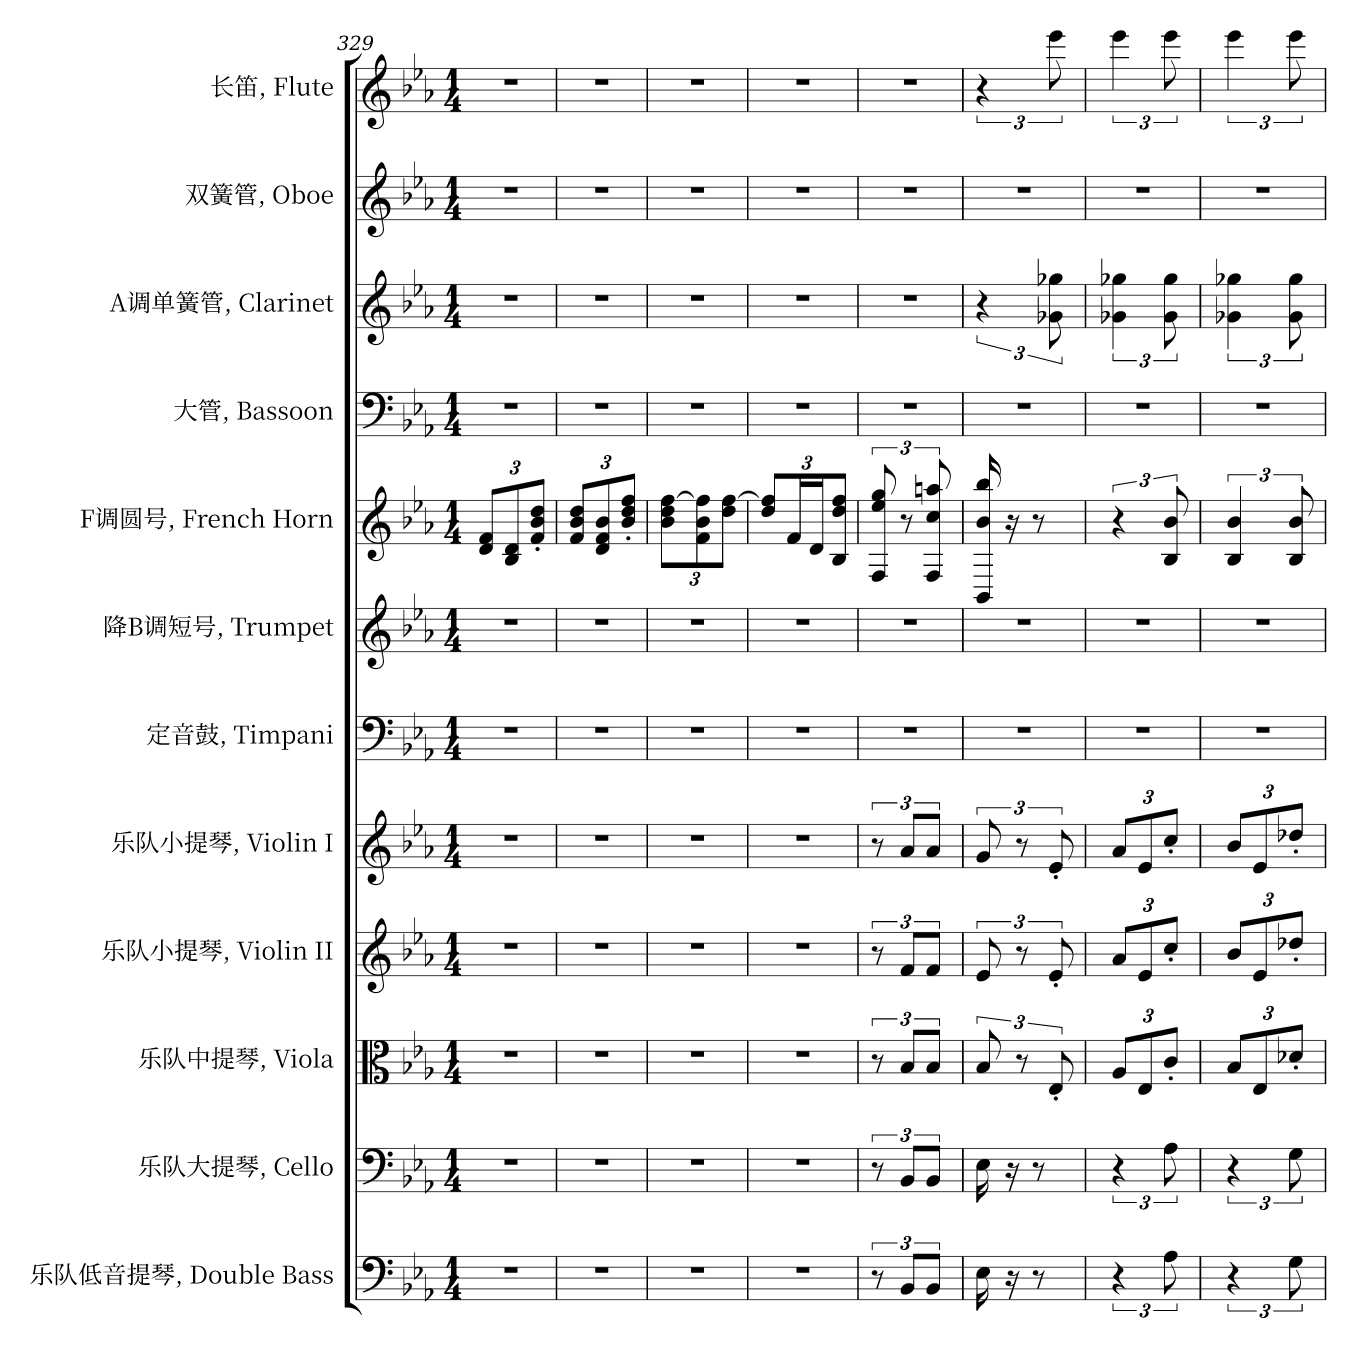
**kern	**kern	**kern	**kern	**kern	**kern	**kern	**kern	**kern	**kern	**kern	**kern
*part12	*part11	*part10	*part9	*part8	*part7	*part6	*part5	*part4	*part3	*part2	*part1
*staff12	*staff11	*staff10	*staff9	*staff8	*staff7	*staff6	*staff5	*staff4	*staff3	*staff2	*staff1
*I"乐队低音提琴, Double Bass	*I"乐队大提琴, Cello	*I"乐队中提琴, Viola	*I"乐队小提琴, Violin II	*I"乐队小提琴, Violin I	*I"定音鼓, Timpani	*I"降B调短号, Trumpet	*I"F调圆号, French Horn	*I"大管, Bassoon	*I"A调单簧管, Clarinet	*I"双簧管, Oboe	*I"长笛, Flute
*	*	*	*	*	*I'Timp.	*	*I'F Hn.	*I'Bsn.	*I'A Cl.	*I'Ob.	*I'Fl.
*clefF4	*clefF4	*clefC3	*clefG2	*clefG2	*clefF4	*clefG2	*clefG2	*clefF4	*clefG2	*clefG2	*clefG2
*ITrd7c12	*	*	*	*	*	*ITrd1c2	*ITrd4c7	*	*ITrd2c3	*	*
*k[b-e-a-]	*k[b-e-a-]	*k[b-e-a-]	*k[b-e-a-]	*k[b-e-a-]	*k[b-e-a-]	*k[b-e-a-d-g-]	*k[b-e-a-d-]	*k[b-e-a-]	*k[]	*k[b-e-a-]	*k[b-e-a-]
*M1/4	*M1/4	*M1/4	*M1/4	*M1/4	*M1/4	*M1/4	*M1/4	*M1/4	*M1/4	*M1/4	*M1/4
*	*	*	*	*	*	*	*Xbrackettup	*	*	*	*
=329	=329	=329	=329	=329	=329	=329	=329	=329	=329	=329	=329
4r	4r	4r	4r	4r	4r	4r	12G/ 12B-/L	4r	4r	4r	4r
.	.	.	.	.	.	.	12E-/ 12G/	.	.	.	.
.	.	.	.	.	.	.	12B-/' 12e-/' 12g/'J	.	.	.	.
=330	=330	=330	=330	=330	=330	=330	=330	=330	=330	=330	=330
4r	4r	4r	4r	4r	4r	4r	12B-/ 12e-/ 12g/L	4r	4r	4r	4r
.	.	.	.	.	.	.	12G/ 12B-/ 12e-/	.	.	.	.
.	.	.	.	.	.	.	12e-/' 12g/' 12b-/'J	.	.	.	.
=331	=331	=331	=331	=331	=331	=331	=331	=331	=331	=331	=331
4r	4r	4r	4r	4r	4r	4r	12e-\ 12g\ [12b-\L	4r	4r	4r	4r
.	.	.	.	.	.	.	12B-\ 12e-\ 12b-\]	.	.	.	.
.	.	.	.	.	.	.	12g\ [12b-\J	.	.	.	.
=332	=332	=332	=332	=332	=332	=332	=332	=332	=332	=332	=332
4r	4r	4r	4r	4r	4r	4r	12g/ 12b-/]L	4r	4r	4r	4r
.	.	.	.	.	.	.	24B-/L	.	.	.	.
.	.	.	.	.	.	.	24G/J	.	.	.	.
.	.	.	.	.	.	.	12E-/ 12g/ 12b-/J	.	.	.	.
!!LO:PB:g=z
=333	=333	=333	=333	=333	=333	=333	=333	=333	=333	=333	=333
*	*	*	*	*	*	*	*brackettup	*	*	*	*
12r	12r	12r	12r	12r	4r	4r	12BB-/ 12a-/ 12cc/	4r	4r	4r	4r
12BBB-/L	12BB-/L	12B-/L	12f/L	12a-/L	.	.	12r	.	.	.	.
12BBB-/J	12BB-/J	12B-/J	12f/J	12a-/J	.	.	12BB-/ 12f/ 12ddn/	.	.	.	.
=334	=334	=334	=334	=334	=334	=334	=334	=334	=334	=334	=334
16EE-\	16E-\	12B-/	12e-/	12g/	4r	4r	16EE-/ 16e-/ 16ee-/	4r	6r	4r	6r
16r	16r	.	.	.	.	.	16r	.	.	.	.
.	.	12r	12r	12r	.	.	.	.	.	.	.
8r	8r	.	.	.	.	.	8r	.	.	.	.
.	.	12E-'/	12e-'/	12e-'/	.	.	.	.	12e-X\ 12ee-X\	.	12eee-\
=335	=335	=335	=335	=335	=335	=335	=335	=335	=335	=335	=335
*	*	*Xbrackettup	*Xbrackettup	*Xbrackettup	*	*	*	*	*	*	*
6r	6r	12A-/L	12a-/L	12a-/L	4r	4r	6r	4r	6e-X\ 6ee-X\	4r	6eee-\
.	.	12E-/	12e-/	12e-/	.	.	.	.	.	.	.
12AA-\	12A-\	12c'/J	12cc'/J	12cc'/J	.	.	12E-/ 12e-/	.	12e-\ 12ee-\	.	12eee-\
=336	=336	=336	=336	=336	=336	=336	=336	=336	=336	=336	=336
6r	6r	12B-/L	12b-/L	12b-/L	4r	4r	6E-/ 6e-/	4r	6e-X\ 6ee-X\	4r	6eee-\
.	.	12E-/	12e-/	12e-/	.	.	.	.	.	.	.
12GG\	12G\	12d-X'/J	12dd-X'/J	12dd-X'/J	.	.	12E-/ 12e-/	.	12e-\ 12ee-\	.	12eee-\
=	=	=	=	=	=	=	=	=	=	=	=
*-	*-	*-	*-	*-	*-	*-	*-	*-	*-	*-	*-
